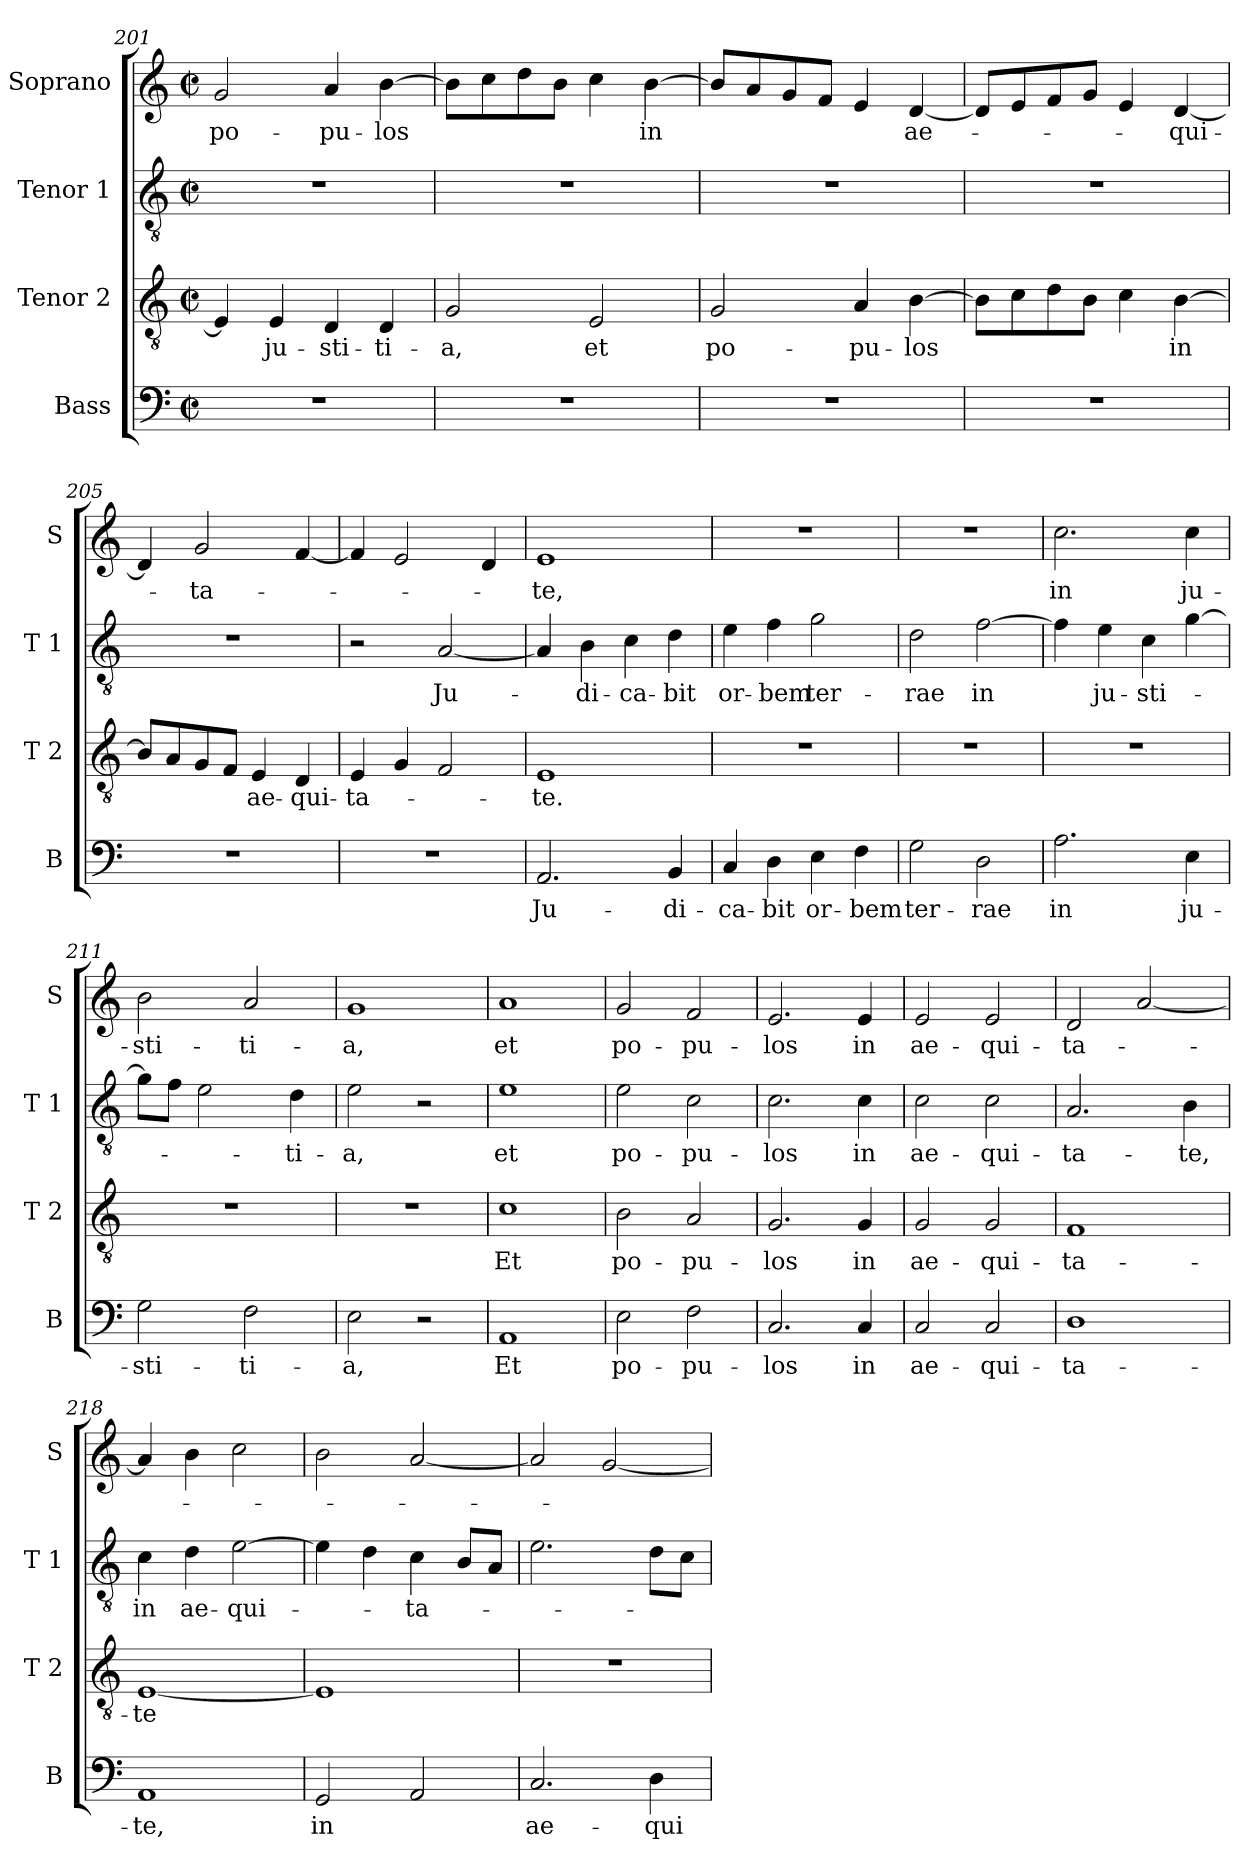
**kern	**text	**kern	**text	**kern	**text	**kern	**text
*part4	*part4	*part3	*part3	*part2	*part2	*part1	*part1
*staff4	*staff4	*staff3	*staff3	*staff2	*staff2	*staff1	*staff1
*I"Bass	*	*I"Tenor 2	*	*I"Tenor 1	*	*I"Soprano	*
*I'B	*	*I'T 2	*	*I'T 1	*	*I'S	*
!!LO:LB:g=z
*clefF4	*	*clefGv2	*	*clefGv2	*	*clefG2	*
*k[]	*	*k[]	*	*k[]	*	*k[]	*
*C:	*	*C:	*	*C:	*	*C:	*
*M2/2	*	*M2/2	*	*M2/2	*	*M2/2	*
*met(c|)	*	*met(c|)	*	*met(c|)	*	*met(c|)	*
=201	=201	=201	=201	=201	=201	=201	=201
1r	.	4E/]	.	1r	.	2g/	po-
.	.	4E/	ju-	.	.	.	.
.	.	4D/	-sti-	.	.	4a/	-pu-
.	.	4D/	-ti-	.	.	[4b\	-los
=202	=202	=202	=202	=202	=202	=202	=202
1r	.	2G/	-a,	1r	.	8b\L]	.
.	.	.	.	.	.	8cc\	.
.	.	.	.	.	.	8dd\	.
.	.	.	.	.	.	8b\J	.
.	.	2E/	et	.	.	4cc\	.
.	.	.	.	.	.	[4b\	in
=203	=203	=203	=203	=203	=203	=203	=203
1r	.	2G/	po-	1r	.	8b/L]	.
.	.	.	.	.	.	8a/	.
.	.	.	.	.	.	8g/	.
.	.	.	.	.	.	8f/J	.
.	.	4A/	-pu-	.	.	4e/	.
.	.	[4B\	-los	.	.	[4d/	ae-
=204	=204	=204	=204	=204	=204	=204	=204
1r	.	8B\L]	.	1r	.	8d/L]	.
.	.	8c\	.	.	.	8e/	.
.	.	8d\	.	.	.	8f/	.
.	.	8B\J	.	.	.	8g/J	.
.	.	4c\	.	.	.	4e/	.
.	.	[4B\	in	.	.	[4d/	-qui-
=205	=205	=205	=205	=205	=205	=205	=205
1r	.	8B/L]	.	1r	.	4d/]	.
.	.	8A/	.	.	.	.	.
.	.	8G/	.	.	.	2g/	-ta-
.	.	8F/J	.	.	.	.	.
.	.	4E/	ae-	.	.	.	.
.	.	4D/	-qui-	.	.	[4f/	.
=206	=206	=206	=206	=206	=206	=206	=206
1r	.	4E/	-ta-	2r	.	4f/]	.
.	.	4G/	.	.	.	2e/	.
.	.	2F/	.	[2A/	Ju-	.	.
.	.	.	.	.	.	4d/	.
!!LO:LB:g=z
=207	=207	=207	=207	=207	=207	=207	=207
2.AA/	Ju-	1E	-te.	4A/]	.	1e	-te,
.	.	.	.	4B\	-di-	.	.
.	.	.	.	4c\	-ca-	.	.
4BB/	-di-	.	.	4d\	-bit	.	.
=208	=208	=208	=208	=208	=208	=208	=208
4C/	-ca-	1r	.	4e\	or-	1r	.
4D\	-bit	.	.	4f\	-bem	.	.
4E\	or-	.	.	2g\	ter-	.	.
4F\	-bem	.	.	.	.	.	.
=209	=209	=209	=209	=209	=209	=209	=209
2G\	ter-	1r	.	2d\	-rae	1r	.
2D\	-rae	.	.	[2f\	in	.	.
=210	=210	=210	=210	=210	=210	=210	=210
2.A\	in	1r	.	4f\]	.	2.cc\	in
.	.	.	.	4e\	ju-	.	.
.	.	.	.	4c\	-sti-	.	.
4E\	ju-	.	.	[4g\	.	4cc\	ju-
=211	=211	=211	=211	=211	=211	=211	=211
2G\	-sti-	1r	.	8g\L]	.	2b\	-sti-
.	.	.	.	8f\J	.	.	.
.	.	.	.	2e\	.	.	.
2F\	-ti-	.	.	.	.	2a/	-ti-
.	.	.	.	4d\	-ti-	.	.
=212	=212	=212	=212	=212	=212	=212	=212
2E\	-a,	1r	.	2e\	-a,	1g	-a,
2r	.	.	.	2r	.	.	.
!!LO:PB:g=z
=213	=213	=213	=213	=213	=213	=213	=213
1AA	Et	1c	Et	1e	et	1a	et
=214	=214	=214	=214	=214	=214	=214	=214
2E\	po-	2B\	po-	2e\	po-	2g/	po-
2F\	-pu-	2A/	-pu-	2c\	-pu-	2f/	-pu-
=215	=215	=215	=215	=215	=215	=215	=215
2.C/	-los	2.G/	-los	2.c\	-los	2.e/	-los
4C/	in	4G/	in	4c\	in	4e/	in
=216	=216	=216	=216	=216	=216	=216	=216
2C/	ae-	2G/	ae-	2c\	ae-	2e/	ae-
2C/	-qui-	2G/	-qui-	2c\	-qui-	2e/	-qui-
=217	=217	=217	=217	=217	=217	=217	=217
1D	-ta-	1F	-ta-	2.A/	-ta-	2d/	-ta-
.	.	.	.	.	.	[2a/	.
.	.	.	.	4B\	-te,	.	.
=218	=218	=218	=218	=218	=218	=218	=218
1AA	-te,	[1E	-te	4c\	in	4a/]	.
.	.	.	.	4d\	ae-	4b\	.
.	.	.	.	[2e\	-qui-	2cc\	.
!!LO:LB:g=z
=219	=219	=219	=219	=219	=219	=219	=219
2GG/	in	1E]	.	4e\]	.	2b\	.
.	.	.	.	4d\	.	.	.
2AA/	.	.	.	4c\	-ta-	[2a/	.
.	.	.	.	8B/L	.	.	.
.	.	.	.	8A/J	.	.	.
=220	=220	=220	=220	=220	=220	=220	=220
2.C/	ae-	1r	.	2.e\	.	2a/]	.
.	.	.	.	.	.	[2g/	.
4D\	-qui-	.	.	8d\L	.	.	.
.	.	.	.	8c\J	.	.	.
=	=	=	=	=	=	=	=
*-	*-	*-	*-	*-	*-	*-	*-
